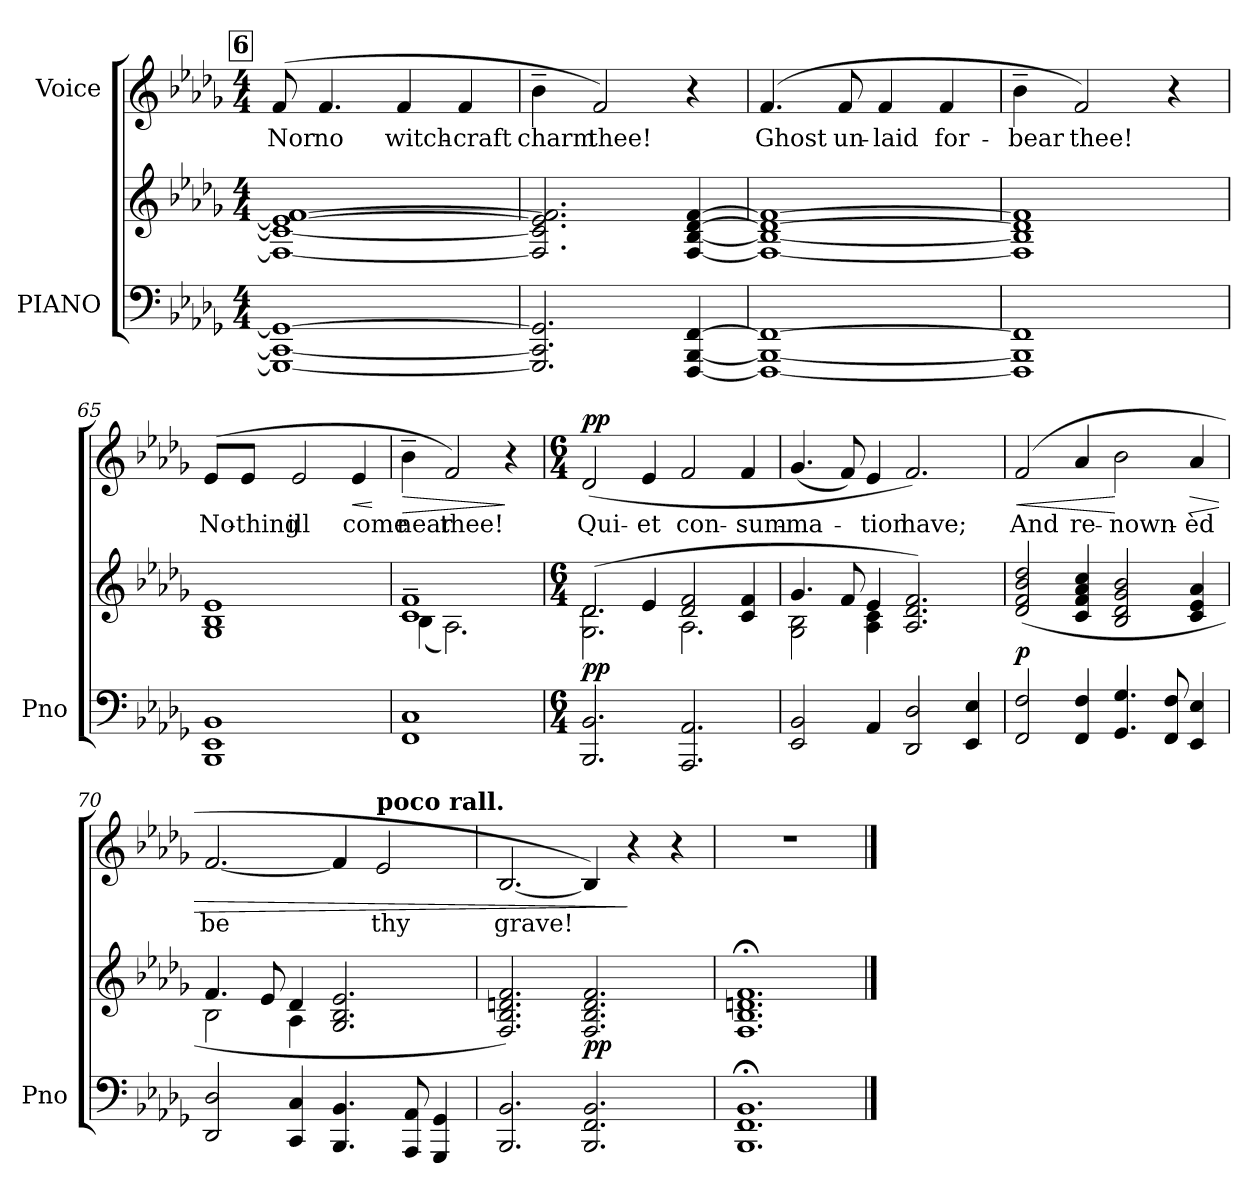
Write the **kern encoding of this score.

**kern	**kern	**dynam	**kern	**text	**dynam
*part2	*part2	*part2	*part1	*part1	*part1
*staff3	*staff2	*staff2/3	*staff1	*staff1	*staff1
*I"PIANO	*	*	*I"Voice	*	*
*I'Pno	*	*	*	*	*
*clefF4	*clefG2	*	*clefG2	*	*
*k[b-e-a-d-g-]	*k[b-e-a-d-g-]	*	*k[b-e-a-d-g-]	*	*
*M4/4	*M4/4	*	*M4/4	*	*
!!LO:REH:place=s1:a:B:fs=14:t=6
=61	=61	=61	=61	=61	=61
!	!	!	!	!LO:LY:b	!
1GGG-_ 1CC-_ 1GG-_	1F_ 1c-_ 1e-_ [1f	.	(>8f/	Nor	.
!	!	!	!	!LO:LY:b	!
.	.	.	4.f/	no	.
!	!	!	!	!LO:LY:b	!
.	.	.	4f/	witch-	.
!	!	!	!	!LO:LY:b	!
.	.	.	4f/	-craft	.
!!LO:LB:g=z
=62	=62	=62	=62	=62	=62
!	!	!	!	!LO:LY:b	!
2.GGG-/] 2.CC-/] 2.GG-/]	2.F/] 2.c-/] 2.e-/] 2.f/]	.	4b-~\	charm	.
!	!	!	!	!LO:LY:b	!
.	.	.	2f/)	thee!	.
[4FFF/ [4BBB-/ [4FF/	[4F/ [4B-/ [4d-/ [4f/	.	4r	.	.
=63	=63	=63	=63	=63	=63
!	!	!	!	!LO:LY:b	!
1FFF_ 1BBB-_ 1FF_	1F_ 1B-_ 1d-_ 1f_	.	(4.f/	Ghost	.
!	!	!	!	!LO:LY:b	!
.	.	.	8f/	un-	.
!	!	!	!	!LO:LY:b	!
.	.	.	4f/	-laid	.
!	!	!	!	!LO:LY:b	!
.	.	.	4f/	for-	.
=64	=64	=64	=64	=64	=64
!	!	!	!	!LO:LY:b	!
1FFF] 1BBB-] 1FF]	1F] 1B-] 1d-] 1f]	.	4b-~\	-bear	.
!	!	!	!	!LO:LY:b	!
.	.	.	2f/)	thee!	.
.	.	.	4r	.	.
=65	=65	=65	=65	=65	=65
!	!	!	!	!LO:LY:b	!
1BBB- 1EE- 1BB-	1G- 1B- 1e-	.	(>8e-/L	No-	.
!	!	!	!	!LO:LY:b	!
.	.	.	8e-/J	-thing	.
!	!	!	!	!LO:LY:b	!
.	.	.	2e-/	ill	.
!	!	!	!	!LO:LY:b	!LO:HP:b
!	!	!	!	!	!LO:HP:n=1:b
.	.	.	4e-/	come	< <
.	.	.	.	.	[
!!LO:LB:g=z
=66	=66	=66	=66	=66	=66
*	*^	*	*	*	*
!	!	!	!	!	!LO:LY:b	!LO:HP:b
1FF 1C	1c~ 1f~	(4B-\	.	4b-~\	near	>
!	!	!	!	!	!LO:LY:b	!
.	.	2.A-\)	.	2f/)	thee!	[
.	.	.	.	4r	.	]
=67	=67	=67	=67	=67	=67	=67
*M6/4	*M6/4	*	*	*M6/4	*	*
!	!	!	!LO:DY:a=2	!	!LO:LY:b	!LO:DY:a
2.BBB-/ 2.BB-/	(2d-/	2.G-\ 2.d-\	pp	(2d-/	Qui-	pp
!	!	!	!	!	!LO:LY:b	!
.	4e-/	.	.	4e-/	-et	.
!	!	!	!	!	!LO:LY:b	!
2.AAA-/ 2.AA-/	2d-/ 2f/	2.A-\	.	2f/	con-	.
!	!	!	!	!	!LO:LY:b	!
.	4c/ 4f/	.	.	4f/	-sum-	.
=68	=68	=68	=68	=68	=68	=68
!	!	!	!	!	!LO:LY:b	!
2EE-/ 2BB-/	4.g-/	2G-\ 2B-\	.	(4.g-/	-ma-	.
.	8f/	.	.	8f/)	.	.
!	!	!	!	!	!LO:LY:b	!
4AA-/	4e-/	4A-\ 4c\	.	4e-/	-tion	.
!	!	!	!	!	!LO:LY:b	!
2DD-/ 2D-/	2.A-/ 2.d-/ 2.f/)	2.ryy	.	2.f/)	have;	.
4EE-/ 4E-/	.	.	.	.	.	.
*	*v	*v	*	*	*	*
!!LO:LB:g=z
=69	=69	=69	=69	=69	=69
!	!	!LO:DY:a=2	!	!LO:LY:b	!LO:HP:b
2FF/ 2F/	(2d-/ 2f/ 2b-/ 2dd-/	p	(2f/	And	<
!	!	!	!	!LO:LY:b	!
4FF/ 4F/	4c/ 4f/ 4a-/ 4cc/	.	4a-/	re-	.
!	!	!	!	!LO:LY:b	!
4.GG-/ 4.G-/	2B-/ 2d-/ 2g-/ 2b-/	.	2b-\	-nown-	[
8FF/ 8F/	.	.	.	.	.
!	!	!	!	!LO:LY:b	!LO:HP:b
4EE-/ 4E-/	4c/ 4e-/ 4a-/	.	4a-/	-èd	>
=70	=70	=70	=70	=70	=70
*	*^	*	*	*	*
!	!	!	!	!	!LO:LY:b	!
2DD-/ 2D-/	4.f/	2B-\	.	[2.f/	be	.
.	8e-/	.	.	.	.	.
4CC/ 4C/	4d-/	4A-\	.	.	.	.
4.BBB-/ 4.BB-/	2.G-/ 2.B-/ 2.e-/	2.ryy	.	4f/]	.	.
!	!	!	!	!LO:TX:a:B:t=poco rall.	!	!
!	!	!	!	!	!LO:LY:b	!
.	.	.	.	2e-/	thy	.
8AAA-/ 8AA-/	.	.	.	.	.	.
4GGG-/ 4GG-/	.	.	.	.	.	.
*	*v	*v	*	*	*	*
=71	=71	=71	=71	=71	=71
!	!	!	!	!LO:LY:b	!
2.BBB-/ 2.BB-/	2.F/ 2.B-/ 2.dn/ 2.f/)	.	[2.B-/	grave!	.
!	!	!LO:DY:b	!	!	!
2.BBB-/ 2.FF/ 2.BB-/	2.F/ 2.B-/ 2.d/ 2.f/	pp	4B-/])	.	.
.	.	.	4r	.	]
.	.	.	4r	.	.
=72	=72	=72	=72	=72	=72
1.BBB-; 1.FF; 1.BB-;	1.F;< 1.B-;< 1.dn;< 1.f;<	.	1.r	.	.
==	==	==	==	==	==
*-	*-	*-	*-	*-	*-
